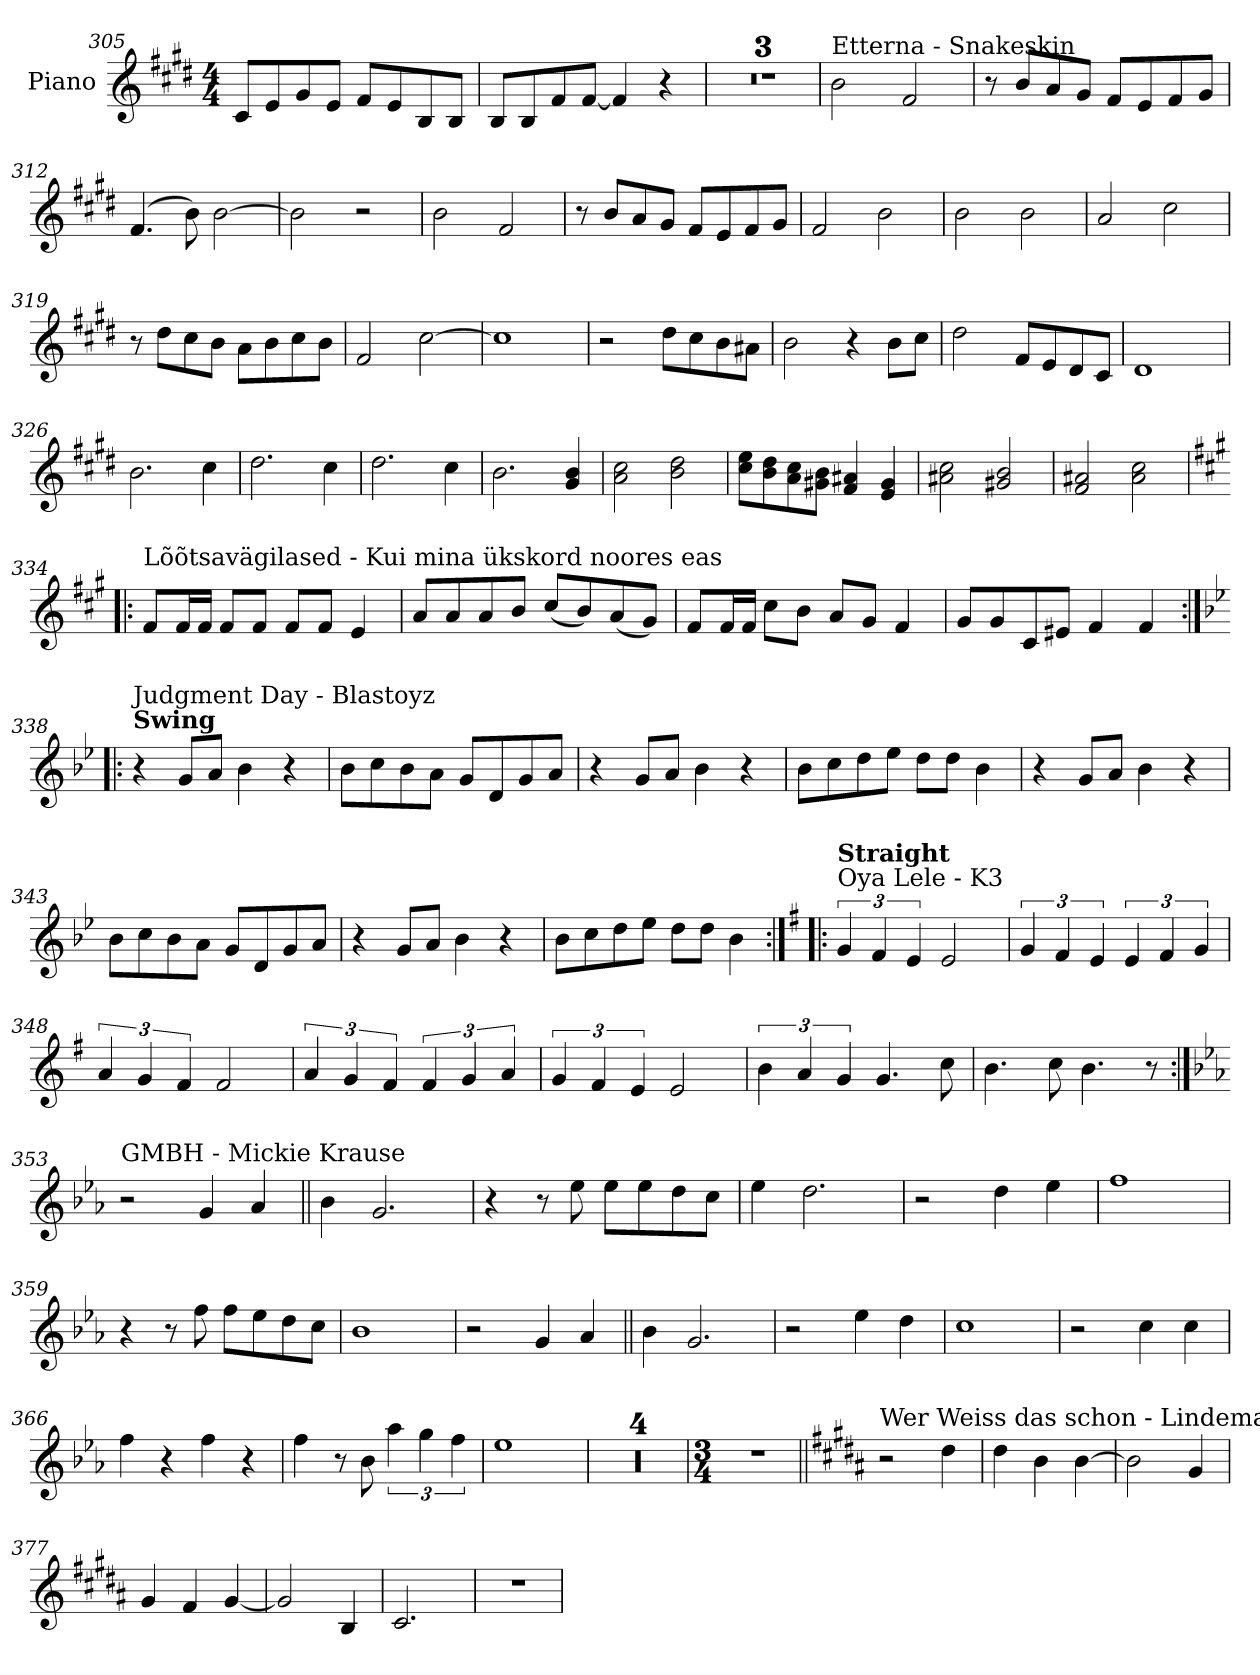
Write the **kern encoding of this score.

**kern
*part1
*staff1
*I"Piano
*I'Pno.
*clefG2
*ITrd1c2
*k[f#c#]
*M4/4
=305
8BL
8d
8f#
8dJ
8eL
8d
8A
8AJ
=306
8AL
8A
8e
[8eJ
4e]
4r
=307
1r
=308
*k[]
1r
=309
1r
=310
*MM130
!LO:TX:t=Etterna - Snakeskin
2a
2e
=311
8r
8aL
8g
8fJ
8eL
8d
8e
8fJ
=312
(>4.e
8a)
[2a
=313
2a]
2r
=314
2a
2e
=315
8r
8aL
8g
8fJ
8eL
8d
8e
8fJ
=316
2e
2a
=317
2a
2a
=318
2g
2b
=319
8r
8ccL
8b
8aJ
8gL
8a
8b
8aJ
=320
2e
[2b
=321
1b]
=322
2r
8ccL
8b
8a
8g#XJ
=323
2a
4r
8aL
8bJ
=324
2cc
8eL
8d
8c
8BJ
=325
1c
=326
2.a
4b
=327
2.cc
4b
=328
2.cc
4b
=329
2.a
4f 4a
=330
2g 2b
2a 2cc
=331
8b 8ddL
8a 8cc
8g 8b
8f#X 8aJ
4e 4g#X
4d 4f#
=332
2g#X 2b
2f#X 2a
=333
2e 2g#X
2g# 2b
=334!|:
*k[f#]
!LO:TX:t=Lõõtsavägilased - Kui mina ükskord noores eas
8eL
16eL
16eJJ
8eL
8eJ
8eL
8eJ
4d
=335
8gL
8g
8g
8aJ
(<8bL
8a)
(<8g
8f#J)
=336
8eL
16eL
16eJJ
8bL
8aJ
8gL
8f#J
4e
=337
8f#L
8f#
8B
8d#XJ
4e
4e
=338:|!|:
*k[b-e-a-d-]
!LO:TX:B:t=Swing
!LO:TX:t=Judgment Day - Blastoyz
4r
8fL
8gJ
4a-
4r
=339
8a-L
8b-
8a-
8gJ
8fL
8c
8f
8gJ
=340
4r
8fL
8gJ
4a-
4r
=341
8a-L
8b-
8cc
8dd-J
8ccL
8ccJ
4a-
=342
4r
8fL
8gJ
4a-
4r
=343
8a-L
8b-
8a-
8gJ
8fL
8c
8f
8gJ
=344
4r
8fL
8gJ
4a-
4r
=345
8a-L
8b-
8cc
8dd-J
8ccL
8ccJ
4a-
=346:|!|:
*k[b-]
!LO:TX:t=Oya Lele - K3
!LO:TX:B:t=Straight
6f
6e
6d
2d
=347
6f
6e
6d
6d
6e
6f
=348
6g
6f
6e
2e
=349
6g
6f
6e
6e
6f
6g
=350
6f
6e
6d
2d
=351
6a
6g
6f
4.f
8b-
=352
4.a
8b-
4.a
8r
=353:|!
*k[b-e-a-d-g-]
!LO:TX:t=GMBH - Mickie Krause
2r
4f
4g-
=354||
4a-
2.f
=355
4r
8r
8dd-
8dd-L
8dd-
8cc
8b-J
=356
4dd-
2.cc
=357
2r
4cc
4dd-
=358
1ee-
=359
4r
8r
8ee-
8ee-L
8dd-
8cc
8b-J
=360
1a-
=361
2r
4f
4g-
=362||
4a-
2.f
=363
2r
4dd-
4cc
=364
1b-
=365
2r
4b-
4b-
=366
4ee-
4r
4ee-
4r
=367
4ee-
8r
8a-
6gg-
6ff
6ee-
=368
1dd-
=369
1r
=370
1r
=371
1r
=372
*k[b-]
1r
=373
*M3/4
2.r
=374||
*k[f#c#g#]
!LO:TX:t=Wer Weiss das schon - Lindemann
2r
4cc#
=375
4cc#
4a
[4a
=376
2a]
4f#
=377
4f#
4e
[4f#
=378
2f#]
4A
=379
2.B
=380
2.r
=
*-
